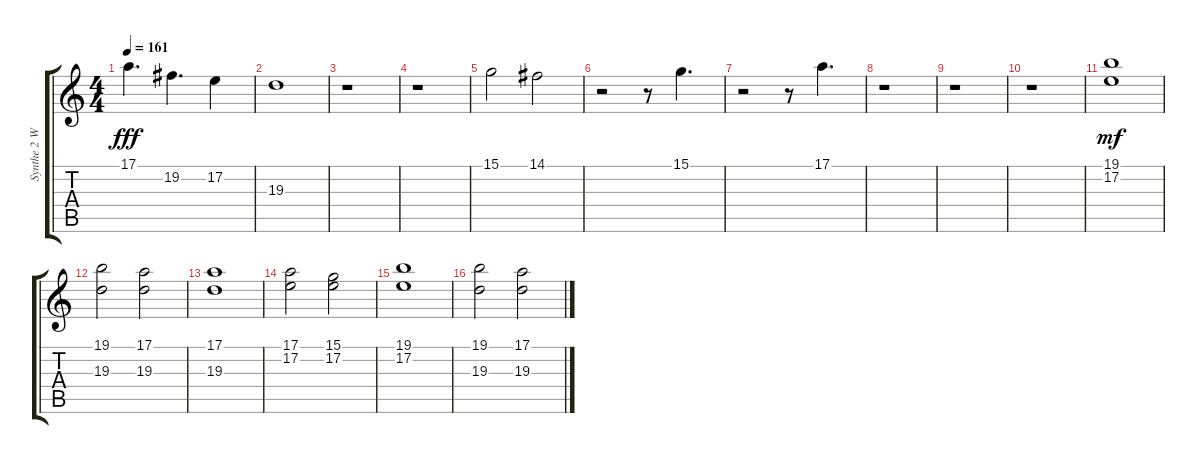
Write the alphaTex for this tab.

\track ("Synthe 2 Wind" "Synthe 2 W") {instrument pad2warm}
\staff {score tabs}
\tuning (E4 B3 G3 D3 A2 E2) {hide}
\ts (4 4)
\tempo 161
\clef g2
\ks c
17.1.4{d dy fff} 19.2.4{d} 17.2.4 |
19.3.1 |
r.1 |
r.1 |
15.1.2 14.1.2 |
r.2 r.8 15.1.4{d} |
r.2 r.8 17.1.4{d} |
r.1 |
r.1 |
r.1 |
(19.1 17.2).1{dy mf} |
(19.1 19.3).2 (17.1 19.3).2 |
(17.1 19.3).1 |
(17.1 17.2).2 (15.1 17.2).2 |
(19.1 17.2).1 |
(19.1 19.3).2 (17.1 19.3).2
